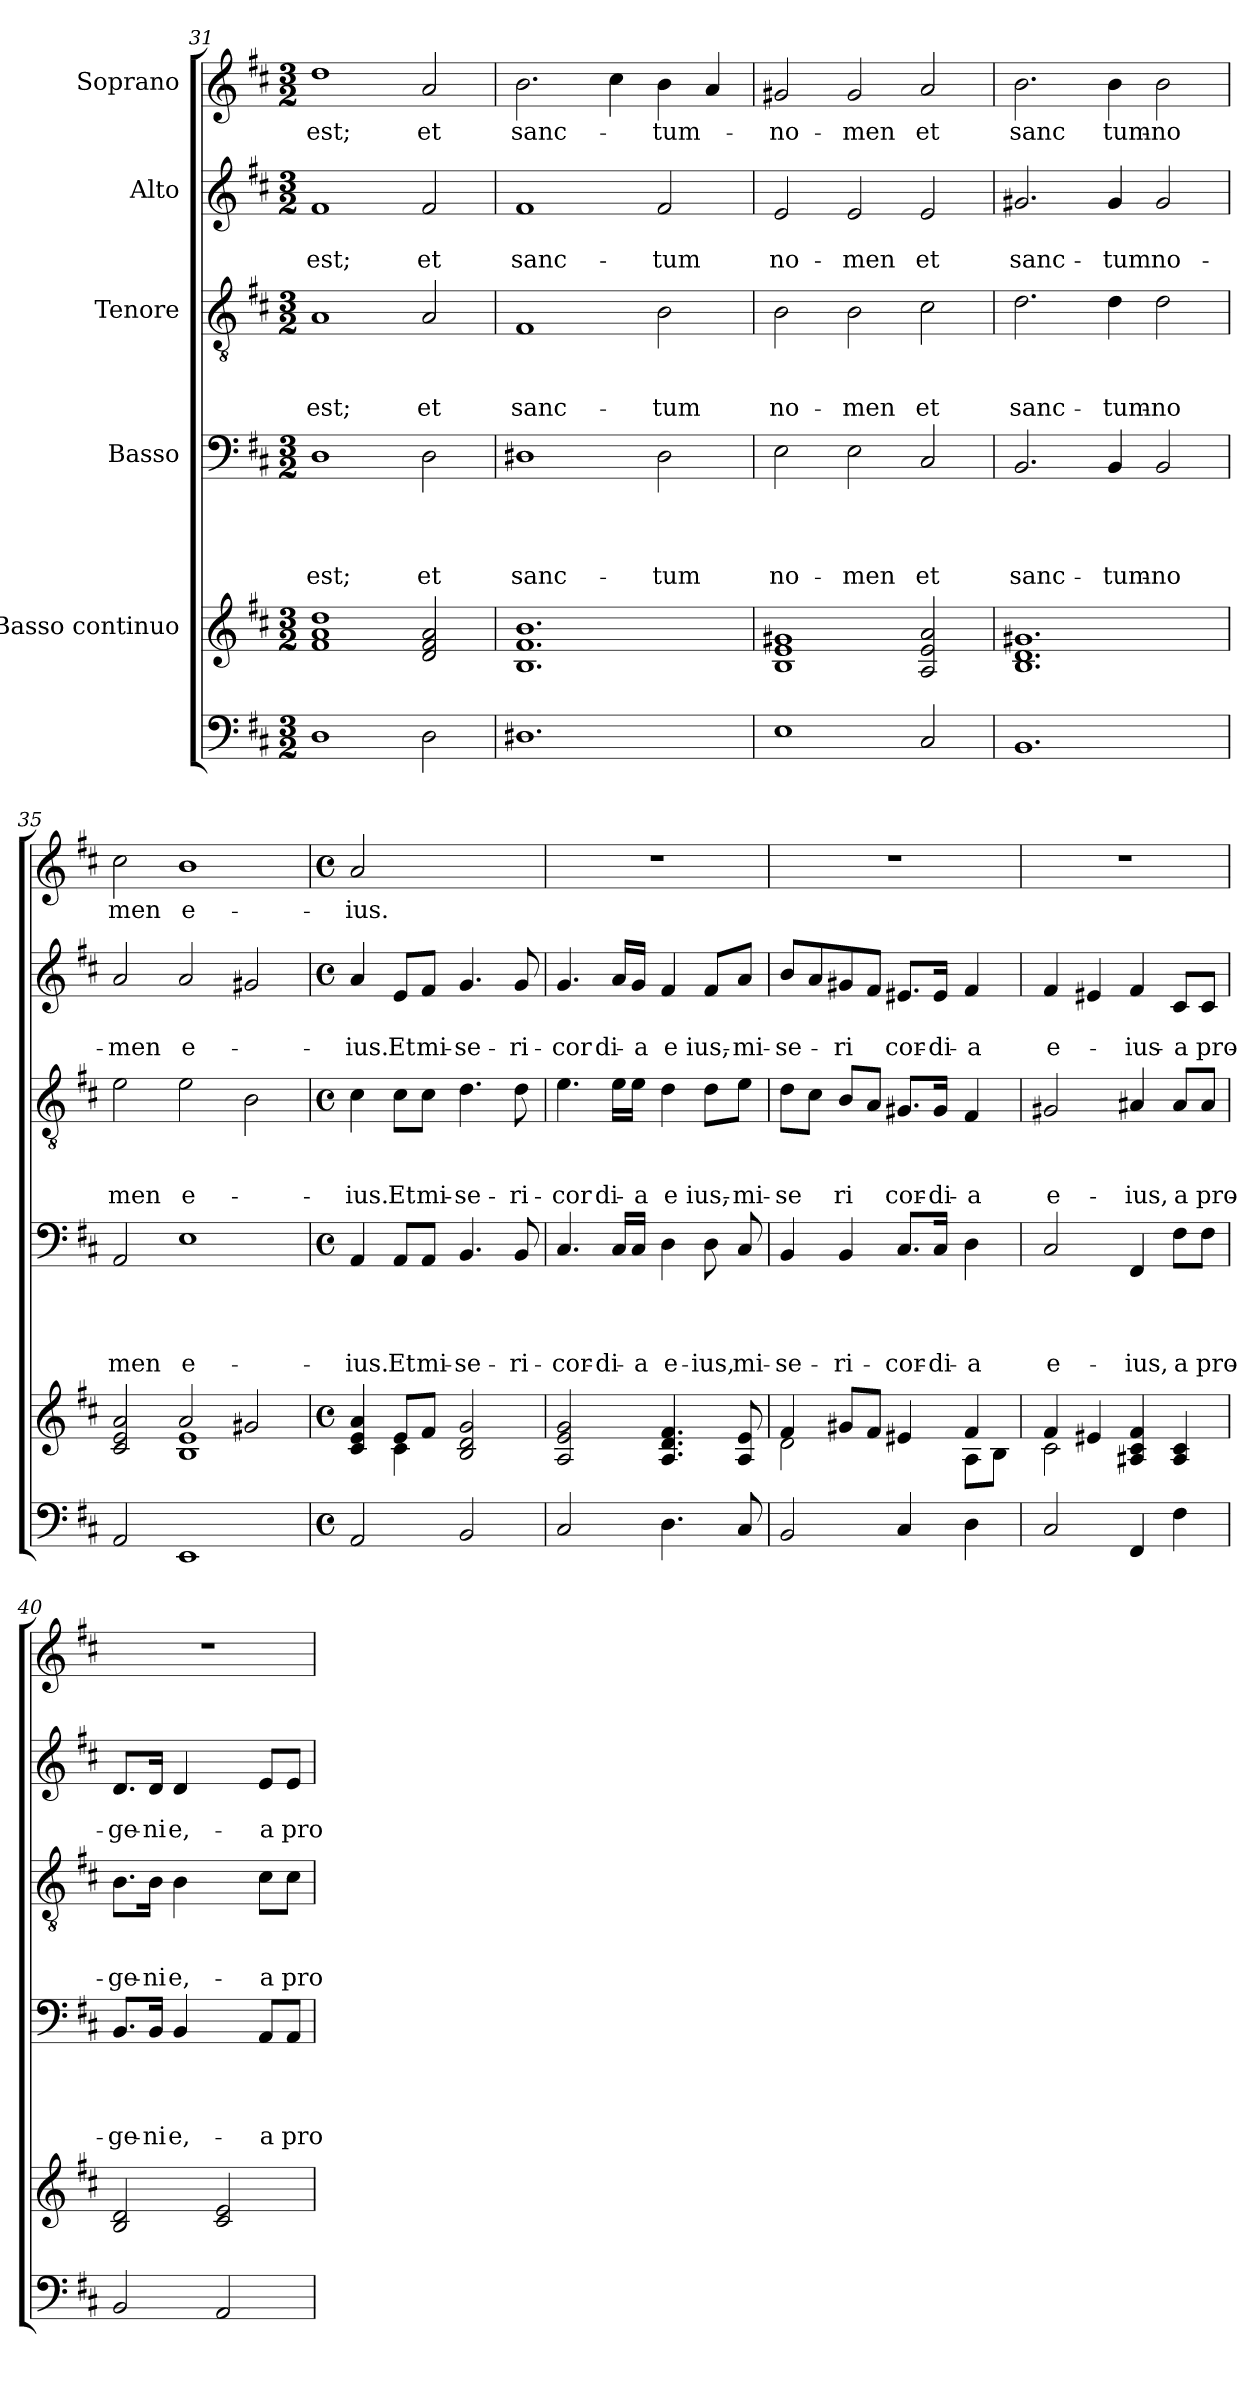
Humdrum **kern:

**kern	**kern	**kern	**text	**text	**text	**text	**kern	**text	**text	**text	**kern	**text	**text	**kern	**text
*part6	*part5	*part4	*part4	*part4	*part4	*part4	*part3	*part3	*part3	*part3	*part2	*part2	*part2	*part1	*part1
*staff6	*staff5	*staff4	*staff4	*staff4	*staff4	*staff4	*staff3	*staff3	*staff3	*staff3	*staff2	*staff2	*staff2	*staff1	*staff1
*	*I"Basso continuo	*I"Basso	*	*	*	*	*I"Tenore	*	*	*	*I"Alto	*	*	*I"Soprano	*
!!LO:LB:g=z
*clefF4	*clefG2	*clefF4	*	*	*	*	*clefGv2	*	*	*	*clefG2	*	*	*clefG2	*
*k[f#c#]	*k[f#c#]	*k[f#c#]	*	*	*	*	*k[f#c#]	*	*	*	*k[f#c#]	*	*	*k[f#c#]	*
*D:	*D:	*D:	*	*	*	*	*D:	*	*	*	*D:	*	*	*D:	*
*M3/2	*M3/2	*M3/2	*	*	*	*	*M3/2	*	*	*	*M3/2	*	*	*M3/2	*
=31	=31	=31	=31	=31	=31	=31	=31	=31	=31	=31	=31	=31	=31	=31	=31
!	!	!	!	!	!	!LO:LY:b	!	!	!	!LO:LY:b	!	!	!LO:LY:b	!	!LO:LY:b
1D	1f# 1a 1dd	1D	.	.	.	est;	1A	.	.	est;	1f#	.	est;	1dd	est;
!	!	!	!	!	!	!LO:LY:b	!	!	!	!LO:LY:b	!	!	!LO:LY:b	!	!LO:LY:b
2D\	2d/ 2f#/ 2a/	2D\	.	.	.	et	2A/	.	.	et	2f#/	.	et	2a/	et
=32	=32	=32	=32	=32	=32	=32	=32	=32	=32	=32	=32	=32	=32	=32	=32
!	!	!	!	!	!	!LO:LY:b	!	!	!	!LO:LY:b	!	!	!LO:LY:b	!	!LO:LY:b
1.D#X	1.B 1.f# 1.b	1D#X	.	.	.	sanc-	1F#	.	.	sanc-	1f#	.	sanc-	2.b\	sanc-
.	.	.	.	.	.	.	.	.	.	.	.	.	.	4cc#\	.
!	!	!	!	!	!	!LO:LY:b	!	!	!	!LO:LY:b	!	!	!LO:LY:b	!	!LO:LY:b
.	.	2D#\	.	.	.	-tum	2B\	.	.	-tum	2f#/	.	-tum	4b\	-tum-
.	.	.	.	.	.	.	.	.	.	.	.	.	.	4a/	.
=33	=33	=33	=33	=33	=33	=33	=33	=33	=33	=33	=33	=33	=33	=33	=33
!	!	!	!	!	!	!LO:LY:b	!	!	!	!LO:LY:b	!	!	!LO:LY:b	!	!LO:LY:b
1E	1B 1e 1g#X	2E\	.	.	.	no-	2B\	.	.	no-	2e/	.	no-	2g#X/	-no-
!	!	!	!	!	!	!LO:LY:b	!	!	!	!LO:LY:b	!	!	!LO:LY:b	!	!LO:LY:b
.	.	2E\	.	.	.	-men	2B\	.	.	-men	2e/	.	-men	2g#/	-men
!	!	!	!	!	!	!LO:LY:b	!	!	!	!LO:LY:b	!	!	!LO:LY:b	!	!LO:LY:b
2C#/	2A/ 2e/ 2a/	2C#/	.	.	.	et	2c#\	.	.	et	2e/	.	et	2a/	et
=34	=34	=34	=34	=34	=34	=34	=34	=34	=34	=34	=34	=34	=34	=34	=34
*	*	*	*	*	*	*	*	*	*	*	*	*	*	*MM87	*
!	!	!	!	!	!	!LO:LY:b	!	!	!	!LO:LY:b	!	!	!LO:LY:b	!	!LO:LY:b
1.BB	1.B 1.d 1.g#X	2.BB/	.	.	.	sanc-	2.d\	.	.	sanc-	2.g#X/	.	sanc-	2.b\	sanc
!	!	!	!	!	!	!LO:LY:b	!	!	!	!LO:LY:b	!	!	!LO:LY:b	!	!LO:LY:b
.	.	4BB/	.	.	.	-tum-	4d\	.	.	-tum-	4g#/	.	-tum	4b\	tum-
!	!	!	!	!	!	!LO:LY:b	!	!	!	!LO:LY:b	!	!	!LO:LY:b	!	!LO:LY:b
.	.	2BB/	.	.	.	-no	2d\	.	.	-no	2g#/	.	no-	2b\	-no
=35	=35	=35	=35	=35	=35	=35	=35	=35	=35	=35	=35	=35	=35	=35	=35
*	*^	*	*	*	*	*	*	*	*	*	*	*	*	*	*
!	!	!	!	!	!	!	!LO:LY:b	!	!	!	!LO:LY:b	!	!	!LO:LY:b	!	!LO:LY:b
2AA/	2c#/ 2e/ 2a/	2ryy	2AA/	.	.	.	men	2e\	.	.	men	2a/	.	-men	2cc#\	men
!	!	!	!	!	!	!	!LO:LY:b	!	!	!	!LO:LY:b	!	!	!LO:LY:b	!	!LO:LY:b
1EE	2a/	1B 1e	1E	.	.	.	e-	2e\	.	.	e-	2a/	.	e-	1b	e-
.	2g#X/	.	.	.	.	.	.	2B\	.	.	.	2g#X/	.	.	.	.
=36	=36	=36	=36	=36	=36	=36	=36	=36	=36	=36	=36	=36	=36	=36	=36	=36
*M4/4	*M4/4	*	*M4/4	*	*	*	*	*M4/4	*	*	*	*M4/4	*	*	*M4/4	*
*met(c)	*met(c)	*	*met(c)	*	*	*	*	*met(c)	*	*	*	*met(c)	*	*	*met(c)	*
!	!	!	!	!	!	!	!LO:LY:b	!	!	!	!LO:LY:b	!	!	!LO:LY:b	!	!LO:LY:b
2AA/	4c#/ 4e/ 4a/	4ryy	4AA/	.	.	.	-ius.	4c#\	.	.	-ius.	4a/	.	-ius.	2a/	-ius.
!	!	!	!	!	!	!	!LO:LY:b	!	!	!	!LO:LY:b	!	!	!LO:LY:b	!	!
.	8e/L	4c#\	8AA/L	.	.	.	Et	8c#\L	.	.	Et	8e/L	.	Et	.	.
!	!	!	!	!	!	!	!LO:LY:b	!	!	!	!LO:LY:b	!	!	!LO:LY:b	!	!
.	8f#/J	.	8AA/J	.	.	.	mi-	8c#\J	.	.	mi-	8f#/J	.	mi-	.	.
!	!	!	!	!	!	!	!LO:LY:b	!	!	!	!LO:LY:b	!	!	!LO:LY:b	!	!
2BB/	2B/ 2d/ 2g/	2ryy	4.BB/	.	.	.	-se-	4.d\	.	.	-se-	4.g/	.	-se-	2ryy	.
!	!	!	!	!	!	!	!LO:LY:b	!	!	!	!LO:LY:b	!	!	!LO:LY:b	!	!
.	.	.	8BB/	.	.	.	-ri-	8d\	.	.	-ri-	8g/	.	-ri-	.	.
*	*v	*v	*	*	*	*	*	*	*	*	*	*	*	*	*	*
!!LO:LB:g=z
=37	=37	=37	=37	=37	=37	=37	=37	=37	=37	=37	=37	=37	=37	=37	=37
!	!	!	!	!	!	!LO:LY:b	!	!	!	!LO:LY:b	!	!	!LO:LY:b	!	!
2C#/	2A/ 2e/ 2g/	4.C#/	.	.	.	-cor-	4.e\	.	.	-cor	4.g/	.	-cor	1r	.
!	!	!	!	!	!	!LO:LY:b	!	!	!	!LO:LY:b	!	!	!LO:LY:b	!	!
.	.	16C#/LL	.	.	.	-di-	16e\LL	.	.	di-	16a/LL	.	di-	.	.
!	!	!	!	!	!	!LO:LY:b	!	!	!	!LO:LY:b	!	!	!LO:LY:b	!	!
.	.	16C#/JJ	.	.	.	-a	16e\JJ	.	.	-a	16g/JJ	.	-a	.	.
!	!	!	!	!	!	!LO:LY:b	!	!	!	!LO:LY:b	!	!	!LO:LY:b	!	!
4.D\	4.A/ 4.d/ 4.f#/	4D\	.	.	.	e-	4d\	.	.	e	4f#/	.	e	.	.
!	!	!	!	!	!	!LO:LY:b	!	!	!	!LO:LY:b	!	!	!LO:LY:b	!	!
.	.	8D\	.	.	.	-ius,	8d\L	.	.	ius,-	8f#/L	.	ius,-	.	.
!	!	!	!	!	!	!LO:LY:b	!	!	!	!LO:LY:b	!	!	!LO:LY:b	!	!
8C#/	8A/ 8e/	8C#/	.	.	.	mi-	8e\J	.	.	-mi-	8a/J	.	-mi-	.	.
=38	=38	=38	=38	=38	=38	=38	=38	=38	=38	=38	=38	=38	=38	=38	=38
*	*^	*	*	*	*	*	*	*	*	*	*	*	*	*	*
!	!	!	!	!	!	!	!LO:LY:b	!	!	!	!LO:LY:b	!	!	!LO:LY:b	!	!
2BB/	4f#/	2d\	4BB/	.	.	.	-se-	8d\L	.	.	-se	8b/L	.	-se-	1r	.
.	.	.	.	.	.	.	.	8c#\J	.	.	.	8a/	.	.	.	.
!	!	!	!	!	!	!	!LO:LY:b	!	!	!	!LO:LY:b	!	!	!LO:LY:b	!	!
.	8g#X/L	.	4BB/	.	.	.	-ri-	8B/L	.	.	ri	8g#X/	.	-ri	.	.
.	8f#/J	.	.	.	.	.	.	8A/J	.	.	.	8f#/J	.	.	.	.
!	!	!	!	!	!	!	!LO:LY:b	!	!	!	!LO:LY:b	!	!	!LO:LY:b	!	!
4C#/	4e#X/	4ryy	8.C#/L	.	.	.	-cor-	8.G#X/L	.	.	cor-	8.e#X/L	.	cor-	.	.
!	!	!	!	!	!	!	!LO:LY:b	!	!	!	!LO:LY:b	!	!	!LO:LY:b	!	!
.	.	.	16C#/Jk	.	.	.	-di-	16G#/Jk	.	.	-di-	16e#/Jk	.	-di-	.	.
!	!	!	!	!	!	!	!LO:LY:b	!	!	!	!LO:LY:b	!	!	!LO:LY:b	!	!
4D\	4f#/	8A\L	4D\	.	.	.	-a	4F#/	.	.	-a	4f#/	.	-a	.	.
.	.	8B\J	.	.	.	.	.	.	.	.	.	.	.	.	.	.
=39	=39	=39	=39	=39	=39	=39	=39	=39	=39	=39	=39	=39	=39	=39	=39	=39
!	!	!	!	!	!	!	!LO:LY:b	!	!	!	!LO:LY:b	!	!	!LO:LY:b	!	!
2C#/	4f#/	2c#\	2C#/	.	.	.	e-	2G#X/	.	.	e-	4f#/	.	e-	1r	.
.	4e#X/	.	.	.	.	.	.	.	.	.	.	4e#X/	.	.	.	.
!	!	!	!	!	!	!	!LO:LY:b	!	!	!	!LO:LY:b	!	!	!LO:LY:b	!	!
4FF#/	4A#X/ 4c#/ 4f#/	2ryy	4FF#/	.	.	.	-ius,	4A#X/	.	.	-ius,	4f#/	.	-ius-	.	.
!	!	!	!	!	!	!	!LO:LY:b	!	!	!	!LO:LY:b	!	!	!LO:LY:b	!	!
4F#\	4A#/ 4c#/	.	8F#\L	.	.	.	a	8A#/L	.	.	a	8c#/L	.	-a	.	.
!	!	!	!	!	!	!	!LO:LY:b	!	!	!	!LO:LY:b	!	!	!LO:LY:b	!	!
.	.	.	8F#\J	.	.	.	pro-	8A#/J	.	.	pro-	8c#/J	.	pro-	.	.
*	*v	*v	*	*	*	*	*	*	*	*	*	*	*	*	*	*
=40	=40	=40	=40	=40	=40	=40	=40	=40	=40	=40	=40	=40	=40	=40	=40
!	!	!	!	!	!	!LO:LY:b	!	!	!	!LO:LY:b	!	!	!LO:LY:b	!	!
2BB/	2B/ 2d/	8.BB/L	.	.	.	-ge-	8.B\L	.	.	-ge-	8.d/L	.	-ge-	1r	.
!	!	!	!	!	!	!LO:LY:b	!	!	!	!LO:LY:b	!	!	!LO:LY:b	!	!
.	.	16BB/Jk	.	.	.	-ni	16B\Jk	.	.	-ni	16d/Jk	.	-ni	.	.
!	!	!	!	!	!	!LO:LY:b	!	!	!	!LO:LY:b	!	!	!LO:LY:b	!	!
.	.	4BB/	.	.	.	e,-	4B\	.	.	e,-	4d/	.	e,-	.	.
2AA/	2c#/ 2e/	4ryy	.	.	.	.	4ryy	.	.	.	4ryy	.	.	.	.
!	!	!	!	!	!	!LO:LY:b	!	!	!	!LO:LY:b	!	!	!LO:LY:b	!	!
.	.	8AA/L	.	.	.	-a	8c#\L	.	.	-a	8e/L	.	-a	.	.
!	!	!	!	!	!	!LO:LY:b	!	!	!	!LO:LY:b	!	!	!LO:LY:b	!	!
.	.	8AA/J	.	.	.	pro-	8c#\J	.	.	pro-	8e/J	.	pro-	.	.
=	=	=	=	=	=	=	=	=	=	=	=	=	=	=	=
*-	*-	*-	*-	*-	*-	*-	*-	*-	*-	*-	*-	*-	*-	*-	*-
